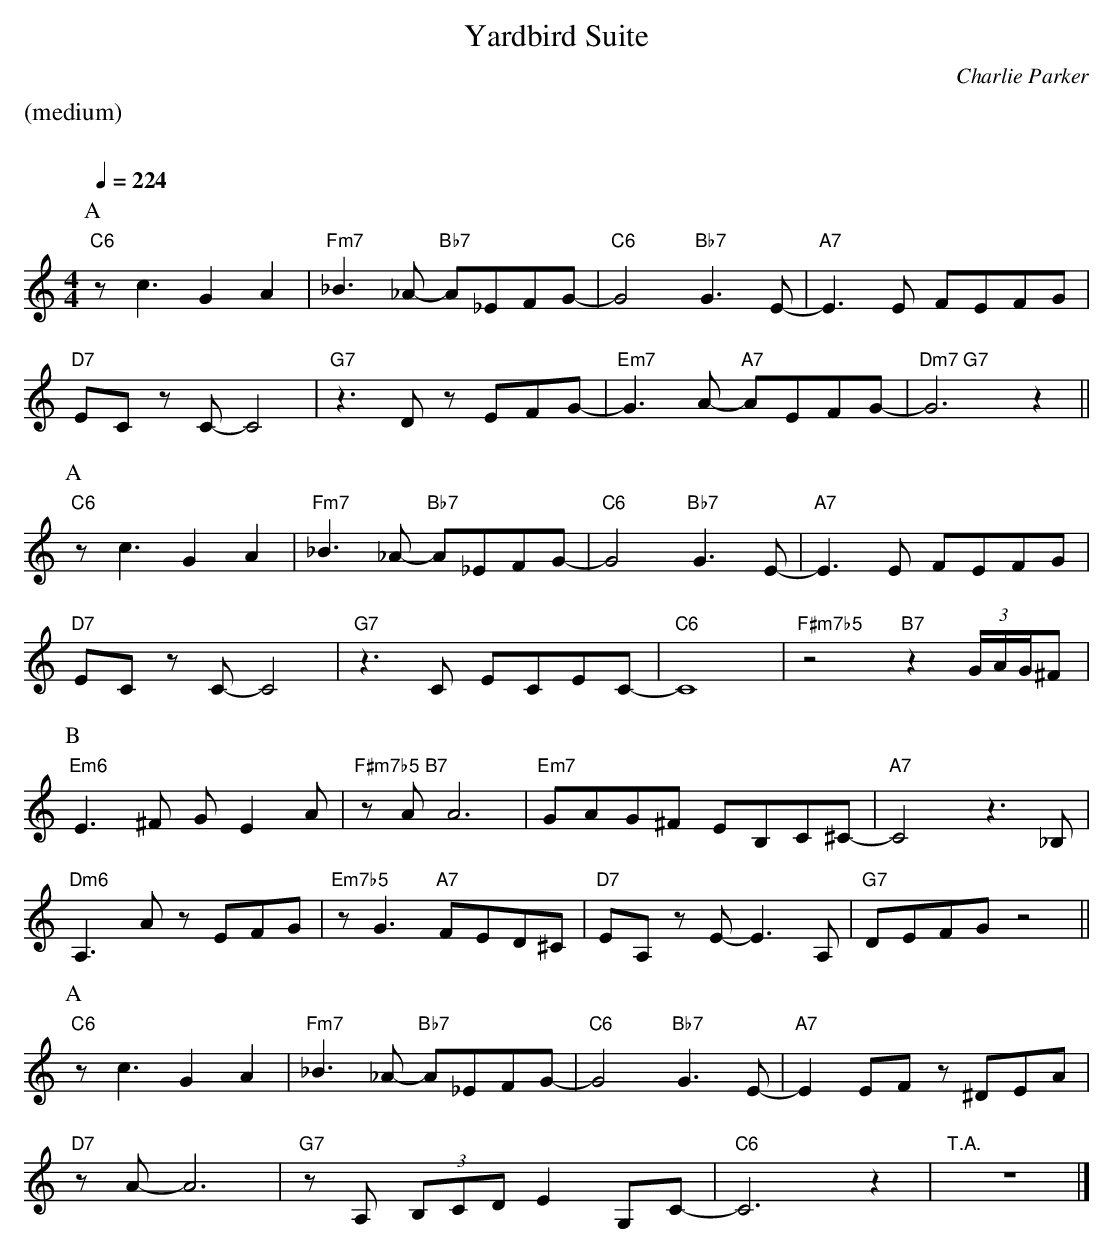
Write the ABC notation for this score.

X:1
T:Yardbird Suite
M:4/4
L:1/8
C:Charlie Parker
Q:1/4=224
K:C
%%text (medium)
%%vskip 20
P:A
"C6"zc3 G2A2 | "Fm7"_B3_A- "Bb7"A_EFG- | "C6"G4 "Bb7"G3E- | "A7"E3E FEFG |
"D7"EC zC- C4 | "G7"z3D zEFG- | "Em7"G3A- "A7"AEFG- | "Dm7 G7"G6z2 ||
P:A
"C6"zc3 G2A2 | "Fm7"_B3_A- "Bb7"A_EFG- | "C6"G4 "Bb7"G3E- | "A7"E3E FEFG |
"D7"EC zC- C4 | "G7"z3C ECEC- | "C6"C8 | "F#m7b5"z4 "B7"z2(3G/A/G/^F |
P:B
"Em6"E3^F GE2A | "F#m7b5 B7"zAA6 | "Em7"GAG^F EB,C^C- | "A7"C4 z3_B, |
"Dm6"A,3A zEFG | "Em7b5"zG3 "A7"FED^C | "D7"EA, zE- E3A, | "G7"DEFG z4 ||
P:A
"C6"zc3 G2A2 | "Fm7"_B3_A- "Bb7"A_EFG- | "C6"G4 "Bb7"G3E- | "A7"E2EF z^DEA |
"D7"zA-A6 | "G7"zA, (3B,CD E2G,C- | "C6"C6z2 | "T.A."z8 |]
